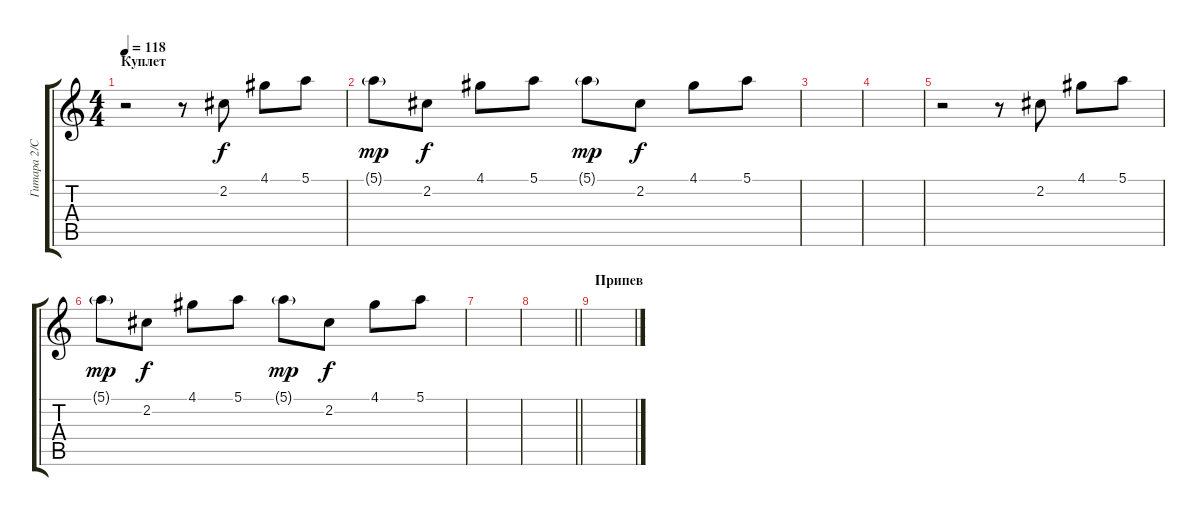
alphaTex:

\track ("Гитара 2/Саксофон" "Гитара 2/С") {instrument electricguitarjazz}
\staff {score tabs}
\tuning (E4 B3 G3 D3 A2 E2) {hide}
\ts (4 4)
\section ("" "Куплет")
\tempo 118
\clef g2
\ks c
r.2{dy f} r.8 2.2.8 4.1.8 5.1.8 |
5.1{g}.8{dy mp} 2.2.8{dy f} 4.1.8 5.1.8 5.1{g}.8{dy mp} 2.2.8{dy f} 4.1.8 5.1.8 |
|
|
r.2 r.8 2.2.8 4.1.8 5.1.8 |
5.1{g}.8{dy mp} 2.2.8{dy f} 4.1.8 5.1.8 5.1{g}.8{dy mp} 2.2.8{dy f} 4.1.8 5.1.8 |
|
\barLineRight lightlight
|
\section ("" "Припев")
